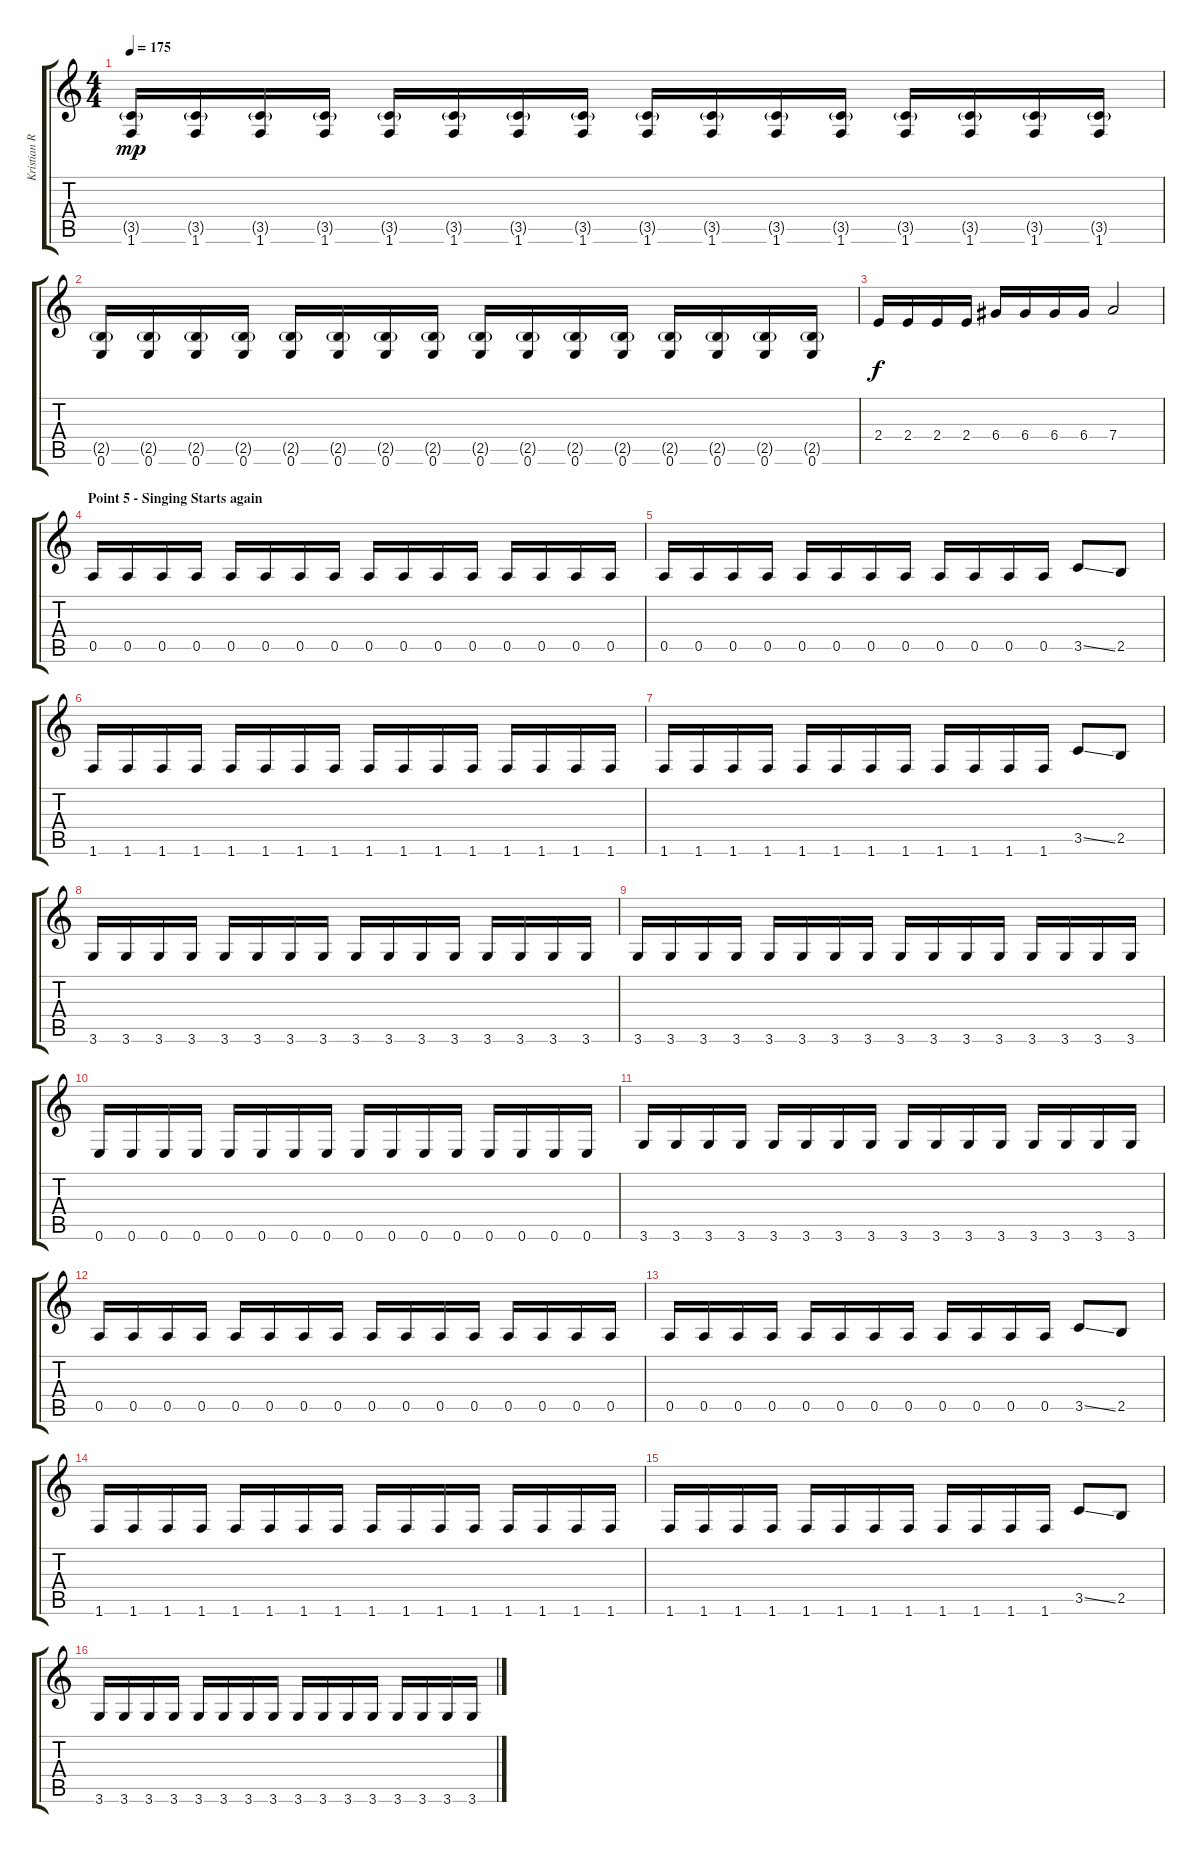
\track ("Kristian Ranta" "Kristian R") {instrument distortionguitar}
\staff {score tabs}
\tuning (E4 B3 G3 D3 A2 E2) {hide}
\ts (4 4)
\tempo 175
\clef g2
\ks c
(3.5{g} 1.6).16{dy mp} (3.5{g} 1.6).16 (3.5{g} 1.6).16 (3.5{g} 1.6).16 (3.5{g} 1.6).16 (3.5{g} 1.6).16 (3.5{g} 1.6).16 (3.5{g} 1.6).16 (3.5{g} 1.6).16 (3.5{g} 1.6).16 (3.5{g} 1.6).16 (3.5{g} 1.6).16 (3.5{g} 1.6).16 (3.5{g} 1.6).16 (3.5{g} 1.6).16 (3.5{g} 1.6).16 |
(2.5{g} 0.6).16 (2.5{g} 0.6).16 (2.5{g} 0.6).16 (2.5{g} 0.6).16 (2.5{g} 0.6).16 (2.5{g} 0.6).16 (2.5{g} 0.6).16 (2.5{g} 0.6).16 (2.5{g} 0.6).16 (2.5{g} 0.6).16 (2.5{g} 0.6).16 (2.5{g} 0.6).16 (2.5{g} 0.6).16 (2.5{g} 0.6).16 (2.5{g} 0.6).16 (2.5{g} 0.6).16 |
2.4.16{dy f} 2.4.16 2.4.16 2.4.16 6.4.16 6.4.16 6.4.16 6.4.16 7.4.2 |
\section ("" "Point 5 - Singing Starts again")
0.5.16 0.5.16 0.5.16 0.5.16 0.5.16 0.5.16 0.5.16 0.5.16 0.5.16 0.5.16 0.5.16 0.5.16 0.5.16 0.5.16 0.5.16 0.5.16 |
0.5.16 0.5.16 0.5.16 0.5.16 0.5.16 0.5.16 0.5.16 0.5.16 0.5.16 0.5.16 0.5.16 0.5.16 3.5{ss}.8 2.5.8 |
1.6.16 1.6.16 1.6.16 1.6.16 1.6.16 1.6.16 1.6.16 1.6.16 1.6.16 1.6.16 1.6.16 1.6.16 1.6.16 1.6.16 1.6.16 1.6.16 |
1.6.16 1.6.16 1.6.16 1.6.16 1.6.16 1.6.16 1.6.16 1.6.16 1.6.16 1.6.16 1.6.16 1.6.16 3.5{ss}.8 2.5.8 |
3.6.16 3.6.16 3.6.16 3.6.16 3.6.16 3.6.16 3.6.16 3.6.16 3.6.16 3.6.16 3.6.16 3.6.16 3.6.16 3.6.16 3.6.16 3.6.16 |
3.6.16 3.6.16 3.6.16 3.6.16 3.6.16 3.6.16 3.6.16 3.6.16 3.6.16 3.6.16 3.6.16 3.6.16 3.6.16 3.6.16 3.6.16 3.6.16 |
0.6.16 0.6.16 0.6.16 0.6.16 0.6.16 0.6.16 0.6.16 0.6.16 0.6.16 0.6.16 0.6.16 0.6.16 0.6.16 0.6.16 0.6.16 0.6.16 |
3.6.16 3.6.16 3.6.16 3.6.16 3.6.16 3.6.16 3.6.16 3.6.16 3.6.16 3.6.16 3.6.16 3.6.16 3.6.16 3.6.16 3.6.16 3.6.16 |
0.5.16 0.5.16 0.5.16 0.5.16 0.5.16 0.5.16 0.5.16 0.5.16 0.5.16 0.5.16 0.5.16 0.5.16 0.5.16 0.5.16 0.5.16 0.5.16 |
0.5.16 0.5.16 0.5.16 0.5.16 0.5.16 0.5.16 0.5.16 0.5.16 0.5.16 0.5.16 0.5.16 0.5.16 3.5{ss}.8 2.5.8 |
1.6.16 1.6.16 1.6.16 1.6.16 1.6.16 1.6.16 1.6.16 1.6.16 1.6.16 1.6.16 1.6.16 1.6.16 1.6.16 1.6.16 1.6.16 1.6.16 |
1.6.16 1.6.16 1.6.16 1.6.16 1.6.16 1.6.16 1.6.16 1.6.16 1.6.16 1.6.16 1.6.16 1.6.16 3.5{ss}.8 2.5.8 |
3.6.16 3.6.16 3.6.16 3.6.16 3.6.16 3.6.16 3.6.16 3.6.16 3.6.16 3.6.16 3.6.16 3.6.16 3.6.16 3.6.16 3.6.16 3.6.16
